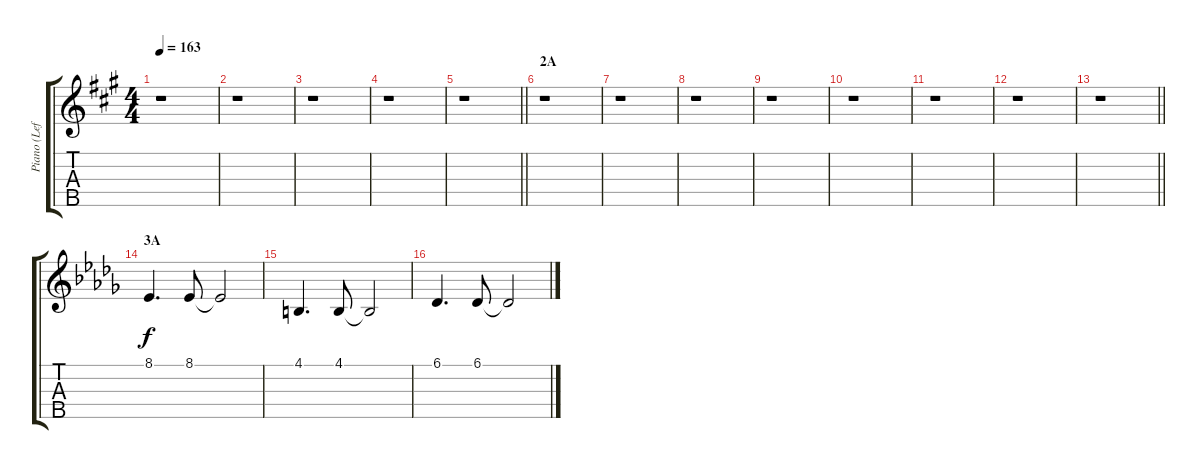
\track ("Piano (Left Hand)" "Piano (Lef") {instrument acousticgrandpiano}
\staff {score tabs}
\tuning (G3 D3 A2 E2 B1) {hide}
\ts (4 4)
\tempo 163
\clef g2
\ks a
r.1{dy f} |
r.1 |
r.1 |
r.1 |
\barLineRight lightlight
r.1 |
\section ("" "2A")
r.1 |
r.1 |
r.1 |
r.1 |
r.1 |
r.1 |
r.1 |
\barLineRight lightlight
r.1 |
\section ("" "3A")
\ks db
8.1.4{d} 8.1.8 8.1{t}.2 |
4.1.4{d} 4.1.8 4.1{t}.2 |
6.1.4{d} 6.1.8 6.1{t}.2
